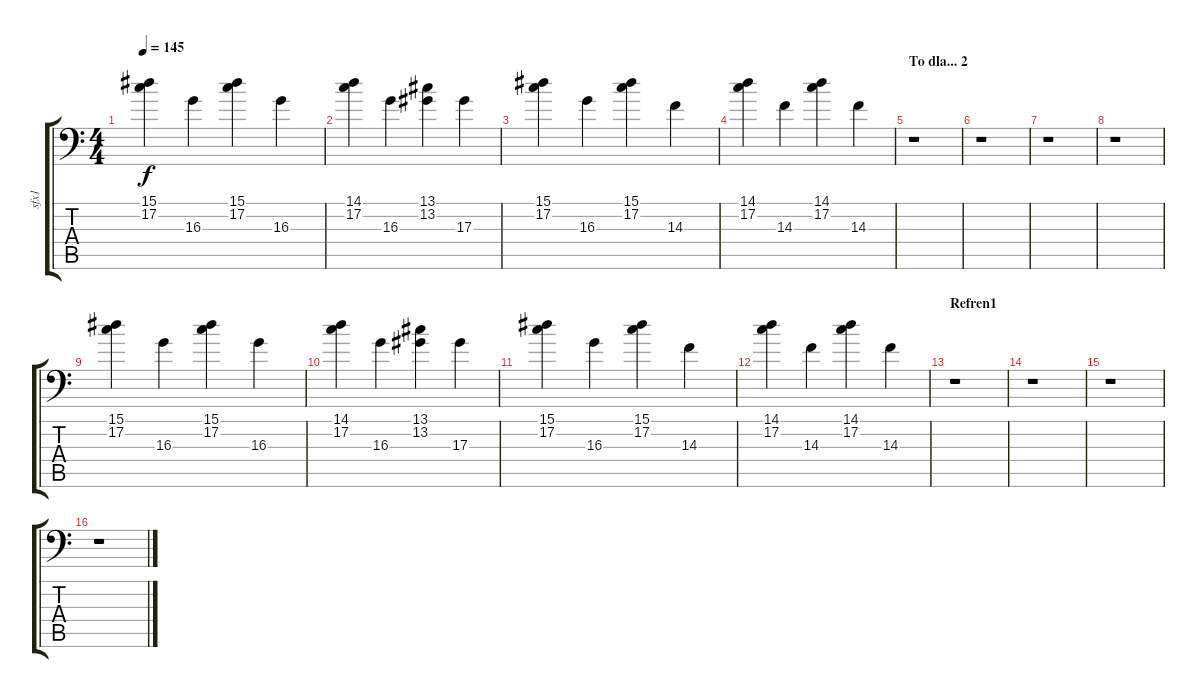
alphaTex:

\track ("sfx1" "sfx1") {instrument ocarina}
\staff {score tabs}
\tuning (C4 G3 Eb3 Bb2 F2 Bb1) {hide}
\ts (4 4)
\tempo 145
\clef f4
\ks c
(15.1 17.2).4{dy f volume 12 balance 13 instrument ocarina} 16.3.4 (15.1 17.2).4 16.3.4 |
(14.1 17.2).4 16.3.4 (13.1 13.2).4 17.3.4 |
(15.1 17.2).4{instrument ocarina} 16.3.4 (15.1 17.2).4 14.3.4 |
(14.1 17.2).4 14.3.4 (14.1 17.2).4 14.3.4 |
\section ("" "To dla... 2")
r.1 |
r.1 |
r.1 |
r.1 |
(15.1 17.2).4{volume 12 balance 13 instrument ocarina} 16.3.4 (15.1 17.2).4 16.3.4 |
(14.1 17.2).4 16.3.4 (13.1 13.2).4 17.3.4 |
(15.1 17.2).4{instrument ocarina} 16.3.4 (15.1 17.2).4 14.3.4 |
(14.1 17.2).4 14.3.4 (14.1 17.2).4 14.3.4 |
\section ("" "Refren1")
r.1 |
r.1 |
r.1 |
r.1
